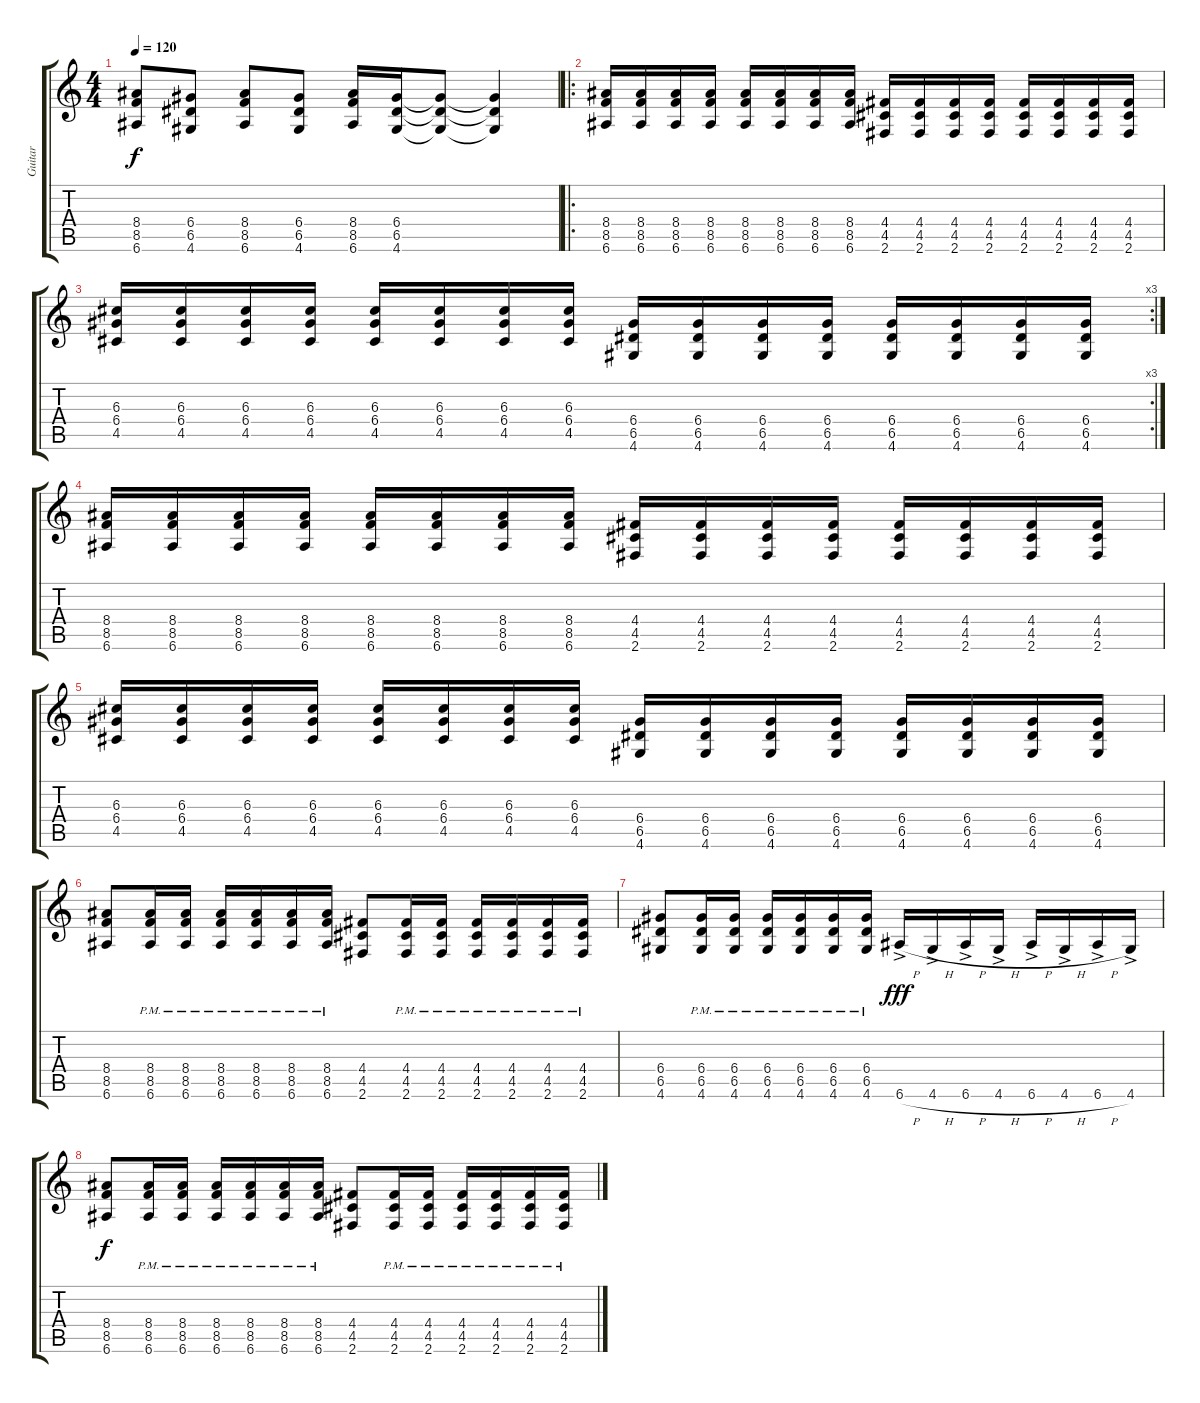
\track ("Guitar" "Guitar") {instrument distortionguitar}
\staff {score tabs}
\tuning (E4 B3 G3 D3 A2 E2) {hide}
\ts (4 4)
\tempo 120
\clef g2
\ks c
(8.4 8.5 6.6).8{dy f} (6.4 6.5 4.6).8 (8.4 8.5 6.6).8 (6.4 6.5 4.6).8 (8.4 8.5 6.6).16 (6.4 6.5 4.6).16 (6.4{t} 6.5{t} 4.6{t}).8 (6.4{t} 6.5{t} 4.6{t}).4 |
\ro
(8.4 8.5 6.6).16 (8.4 8.5 6.6).16 (8.4 8.5 6.6).16 (8.4 8.5 6.6).16 (8.4 8.5 6.6).16 (8.4 8.5 6.6).16 (8.4 8.5 6.6).16 (8.4 8.5 6.6).16 (4.4 4.5 2.6).16 (4.4 4.5 2.6).16 (4.4 4.5 2.6).16 (4.4 4.5 2.6).16 (4.4 4.5 2.6).16 (4.4 4.5 2.6).16 (4.4 4.5 2.6).16 (4.4 4.5 2.6).16 |
\rc 3
(6.3 6.4 4.5).16 (6.3 6.4 4.5).16 (6.3 6.4 4.5).16 (6.3 6.4 4.5).16 (6.3 6.4 4.5).16 (6.3 6.4 4.5).16 (6.3 6.4 4.5).16 (6.3 6.4 4.5).16 (6.4 6.5 4.6).16 (6.4 6.5 4.6).16 (6.4 6.5 4.6).16 (6.4 6.5 4.6).16 (6.4 6.5 4.6).16 (6.4 6.5 4.6).16 (6.4 6.5 4.6).16 (6.4 6.5 4.6).16 |
(8.4 8.5 6.6).16 (8.4 8.5 6.6).16 (8.4 8.5 6.6).16 (8.4 8.5 6.6).16 (8.4 8.5 6.6).16 (8.4 8.5 6.6).16 (8.4 8.5 6.6).16 (8.4 8.5 6.6).16 (4.4 4.5 2.6).16 (4.4 4.5 2.6).16 (4.4 4.5 2.6).16 (4.4 4.5 2.6).16 (4.4 4.5 2.6).16 (4.4 4.5 2.6).16 (4.4 4.5 2.6).16 (4.4 4.5 2.6).16 |
(6.3 6.4 4.5).16 (6.3 6.4 4.5).16 (6.3 6.4 4.5).16 (6.3 6.4 4.5).16 (6.3 6.4 4.5).16 (6.3 6.4 4.5).16 (6.3 6.4 4.5).16 (6.3 6.4 4.5).16 (6.4 6.5 4.6).16 (6.4 6.5 4.6).16 (6.4 6.5 4.6).16 (6.4 6.5 4.6).16 (6.4 6.5 4.6).16 (6.4 6.5 4.6).16 (6.4 6.5 4.6).16 (6.4 6.5 4.6).16 |
(8.4 8.5 6.6).8 (8.4{pm} 8.5{pm} 6.6{pm}).16 (8.4{pm} 8.5{pm} 6.6{pm}).16 (8.4{pm} 8.5{pm} 6.6{pm}).16 (8.4{pm} 8.5{pm} 6.6{pm}).16 (8.4{pm} 8.5{pm} 6.6{pm}).16 (8.4{pm} 8.5{pm} 6.6{pm}).16 (4.4 4.5 2.6).8 (4.4{pm} 4.5{pm} 2.6{pm}).16 (4.4{pm} 4.5{pm} 2.6{pm}).16 (4.4{pm} 4.5 2.6{pm}).16 (4.4{pm} 4.5{pm} 2.6{pm}).16 (4.4{pm} 4.5{pm} 2.6{pm}).16 (4.4{pm} 4.5{pm} 2.6{pm}).16 |
(6.4 6.5 4.6).8 (6.4{pm} 6.5{pm} 4.6{pm}).16 (6.4{pm} 6.5{pm} 4.6{pm}).16 (6.4{pm} 6.5{pm} 4.6{pm}).16 (6.4{pm} 6.5{pm} 4.6{pm}).16 (6.4{pm} 6.5{pm} 4.6{pm}).16 (6.4{pm} 6.5{pm} 4.6{pm}).16 6.6{h ac}.16{dy fff} 4.6{h ac}.16 6.6{h ac}.16 4.6{h ac}.16 6.6{h ac}.16 4.6{h ac}.16 6.6{h ac}.16 4.6{ac}.16 |
(8.4 8.5 6.6).8{dy f} (8.4{pm} 8.5{pm} 6.6{pm}).16 (8.4{pm} 8.5{pm} 6.6{pm}).16 (8.4{pm} 8.5{pm} 6.6{pm}).16 (8.4{pm} 8.5{pm} 6.6{pm}).16 (8.4{pm} 8.5{pm} 6.6{pm}).16 (8.4{pm} 8.5{pm} 6.6{pm}).16 (4.4 4.5 2.6).8 (4.4{pm} 4.5{pm} 2.6{pm}).16 (4.4{pm} 4.5{pm} 2.6{pm}).16 (4.4{pm} 4.5 2.6{pm}).16 (4.4{pm} 4.5{pm} 2.6{pm}).16 (4.4{pm} 4.5{pm} 2.6{pm}).16 (4.4{pm} 4.5{pm} 2.6{pm}).16
